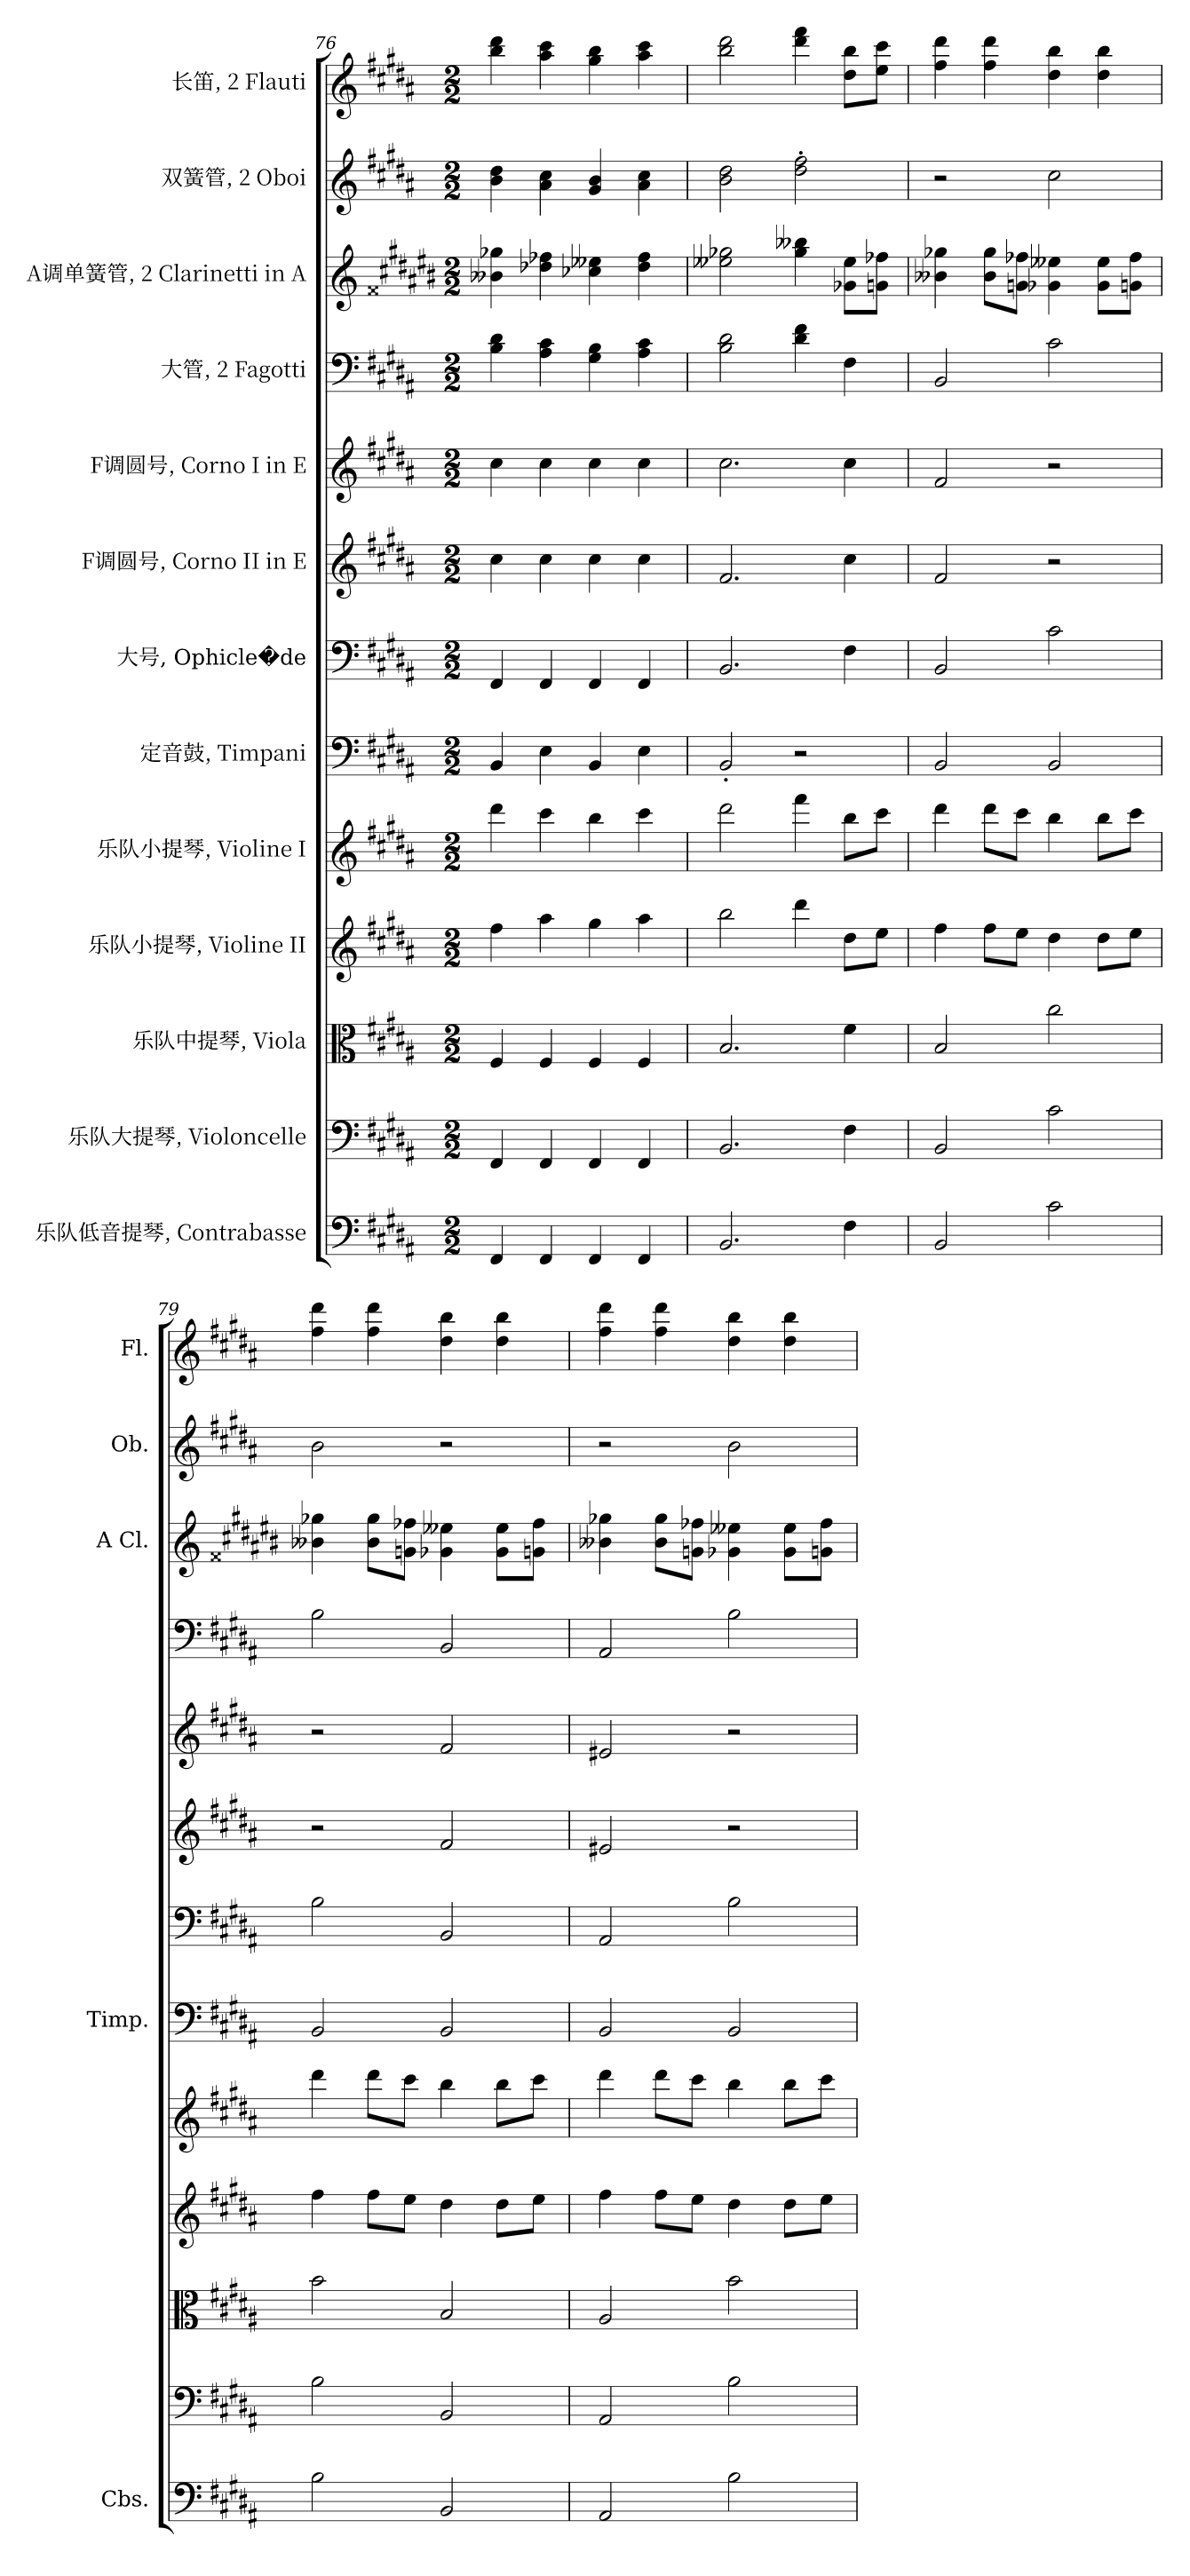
**kern	**kern	**kern	**kern	**kern	**kern	**kern	**kern	**kern	**kern	**kern	**kern	**kern
*part13	*part12	*part11	*part10	*part9	*part8	*part7	*part6	*part5	*part4	*part3	*part2	*part1
*staff13	*staff12	*staff11	*staff10	*staff9	*staff8	*staff7	*staff6	*staff5	*staff4	*staff3	*staff2	*staff1
*I"乐队低音提琴, Contrabasse	*I"乐队大提琴, Violoncelle	*I"乐队中提琴, Viola	*I"乐队小提琴, Violine II	*I"乐队小提琴, Violine I	*I"定音鼓, Timpani	*I"大号, Ophicle�de	*I"F调圆号, Corno II in E	*I"F调圆号, Corno I in E	*I"大管, 2 Fagotti	*I"A调单簧管, 2 Clarinetti in A	*I"双簧管, 2 Oboi	*I"长笛, 2 Flauti
*I'Cbs.	*	*	*	*	*I'Timp.	*	*	*	*	*I'A Cl.	*I'Ob.	*I'Fl.
!!LO:PB:g=z
*clefF4	*clefF4	*clefC3	*clefG2	*clefG2	*clefF4	*clefF4	*clefG2	*clefG2	*clefF4	*clefG2	*clefG2	*clefG2
*ITrd7c12	*	*	*	*	*	*	*ITrd4c7	*ITrd4c7	*	*ITrd2c3	*	*
*k[f#c#g#d#a#]	*k[f#c#g#d#a#]	*k[f#c#g#d#a#]	*k[f#c#g#d#a#]	*k[f#c#g#d#a#]	*k[f#c#g#d#a#]	*k[f#c#g#d#a#]	*k[f#c#g#d#]	*k[f#c#g#d#]	*k[f#c#g#d#a#]	*k[f##c#g#d#a#e#b#]	*k[f#c#g#d#a#]	*k[f#c#g#d#a#]
*M2/2	*M2/2	*M2/2	*M2/2	*M2/2	*M2/2	*M2/2	*M2/2	*M2/2	*M2/2	*M2/2	*M2/2	*M2/2
*MM275	*MM275	*MM275	*MM275	*MM275	*MM275	*MM275	*MM275	*MM275	*MM275	*MM275	*MM275	*MM275
=76	=76	=76	=76	=76	=76	=76	=76	=76	=76	=76	=76	=76
4FFF#/	4FF#/	4F#/	4ff#\	4ddd#\	4BB/	4FF#/	4f#\	4f#\	4B\ 4d#\	4g-X\ 4ee-X\	4b\ 4dd#\	4bb\ 4ddd#\
4FFF#/	4FF#/	4F#/	4aa#\	4ccc#\	4E\	4FF#/	4f#\	4f#\	4A#\ 4c#\	4b-X\ 4dd-X\	4a#\ 4cc#\	4aa#\ 4ccc#\
4FFF#/	4FF#/	4F#/	4gg#\	4bb\	4BB/	4FF#/	4f#\	4f#\	4G#\ 4B\	4a-X\ 4cc-X\	4g#/ 4b/	4gg#\ 4bb\
4FFF#/	4FF#/	4F#/	4aa#\	4ccc#\	4E\	4FF#/	4f#\	4f#\	4A#\ 4c#\	4b-\ 4dd-\	4a#\ 4cc#\	4aa#\ 4ccc#\
=77	=77	=77	=77	=77	=77	=77	=77	=77	=77	=77	=77	=77
*	*	*	*	*	*	*	*	*	*	*	*	*MM253
2.BBB/	2.BB/	2.B/	2bb\	2ddd#\	2BB'/	2.BB/	2.B/	2.f#\	2B\ 2d#\	2cc-X\ 2ee-X\	2b\ 2dd#\	2bb\ 2ddd#\
*	*	*	*	*	*	*	*	*	*	*	*	*MM226
.	.	.	4ddd#\	4fff#\	2r	.	.	.	4d#\ 4f#\	4ee-\ 4gg-X\	2dd#\' 2ff#\'	4ddd#\ 4fff#\
*	*	*	*	*	*	*	*	*	*	*	*	*MM284
4FF#\	4F#\	4f#\	8dd#\L	8bb\L	.	4F#\	4f#\	4f#\	4F#\	8e-X\ 8cc-\L	.	8dd#\ 8bb\L
.	.	.	8ee\J	8ccc#\J	.	.	.	.	.	8en\ 8dd-X\J	.	8ee\ 8ccc#\J
=78	=78	=78	=78	=78	=78	=78	=78	=78	=78	=78	=78	=78
*	*	*	*	*	*	*	*	*	*	*	*	*MM253
2BBB/	2BB/	2B/	4ff#\	4ddd#\	2BB/	2BB/	2B/	2B/	2BB/	4g-X\ 4ee-X\	2r	4ff#\ 4ddd#\
.	.	.	8ff#\L	8ddd#\L	.	.	.	.	.	8g-\ 8ee-\L	.	4ff#\ 4ddd#\
.	.	.	8ee\J	8ccc#\J	.	.	.	.	.	8en\ 8dd-X\J	.	.
*	*	*	*	*	*	*	*	*	*	*	*	*MM285
2C#\	2c#\	2cc#\	4dd#\	4bb\	2BB/	2c#\	2r	2r	2c#\	4e-X\ 4cc-X\	2cc#\	4dd#\ 4bb\
.	.	.	8dd#\L	8bb\L	.	.	.	.	.	8e-\ 8cc-\L	.	4dd#\ 4bb\
.	.	.	8ee\J	8ccc#\J	.	.	.	.	.	8en\ 8dd-\J	.	.
=79	=79	=79	=79	=79	=79	=79	=79	=79	=79	=79	=79	=79
*	*	*	*	*	*	*	*	*	*	*	*	*MM253
2BB\	2B\	2b\	4ff#\	4ddd#\	2BB/	2B\	2r	2r	2B\	4g-X\ 4ee-X\	2b\	4ff#\ 4ddd#\
.	.	.	8ff#\L	8ddd#\L	.	.	.	.	.	8g-\ 8ee-\L	.	4ff#\ 4ddd#\
.	.	.	8ee\J	8ccc#\J	.	.	.	.	.	8en\ 8dd-X\J	.	.
*	*	*	*	*	*	*	*	*	*	*	*	*MM285
2BBB/	2BB/	2B/	4dd#\	4bb\	2BB/	2BB/	2B/	2B/	2BB/	4e-X\ 4cc-X\	2r	4dd#\ 4bb\
.	.	.	8dd#\L	8bb\L	.	.	.	.	.	8e-\ 8cc-\L	.	4dd#\ 4bb\
.	.	.	8ee\J	8ccc#\J	.	.	.	.	.	8en\ 8dd-\J	.	.
!!LO:PB:g=z
=80	=80	=80	=80	=80	=80	=80	=80	=80	=80	=80	=80	=80
*	*	*	*	*	*	*	*	*	*	*	*	*MM253
2AAA#/	2AA#/	2A#/	4ff#\	4ddd#\	2BB/	2AA#/	2A#X/	2A#X/	2AA#/	4g-X\ 4ee-X\	2r	4ff#\ 4ddd#\
.	.	.	8ff#\L	8ddd#\L	.	.	.	.	.	8g-\ 8ee-\L	.	4ff#\ 4ddd#\
.	.	.	8ee\J	8ccc#\J	.	.	.	.	.	8en\ 8dd-X\J	.	.
*	*	*	*	*	*	*	*	*	*	*	*	*MM285
2BB\	2B\	2b\	4dd#\	4bb\	2BB/	2B\	2r	2r	2B\	4e-X\ 4cc-X\	2b\	4dd#\ 4bb\
.	.	.	8dd#\L	8bb\L	.	.	.	.	.	8e-\ 8cc-\L	.	4dd#\ 4bb\
.	.	.	8ee\J	8ccc#\J	.	.	.	.	.	8en\ 8dd-\J	.	.
=	=	=	=	=	=	=	=	=	=	=	=	=
*-	*-	*-	*-	*-	*-	*-	*-	*-	*-	*-	*-	*-
